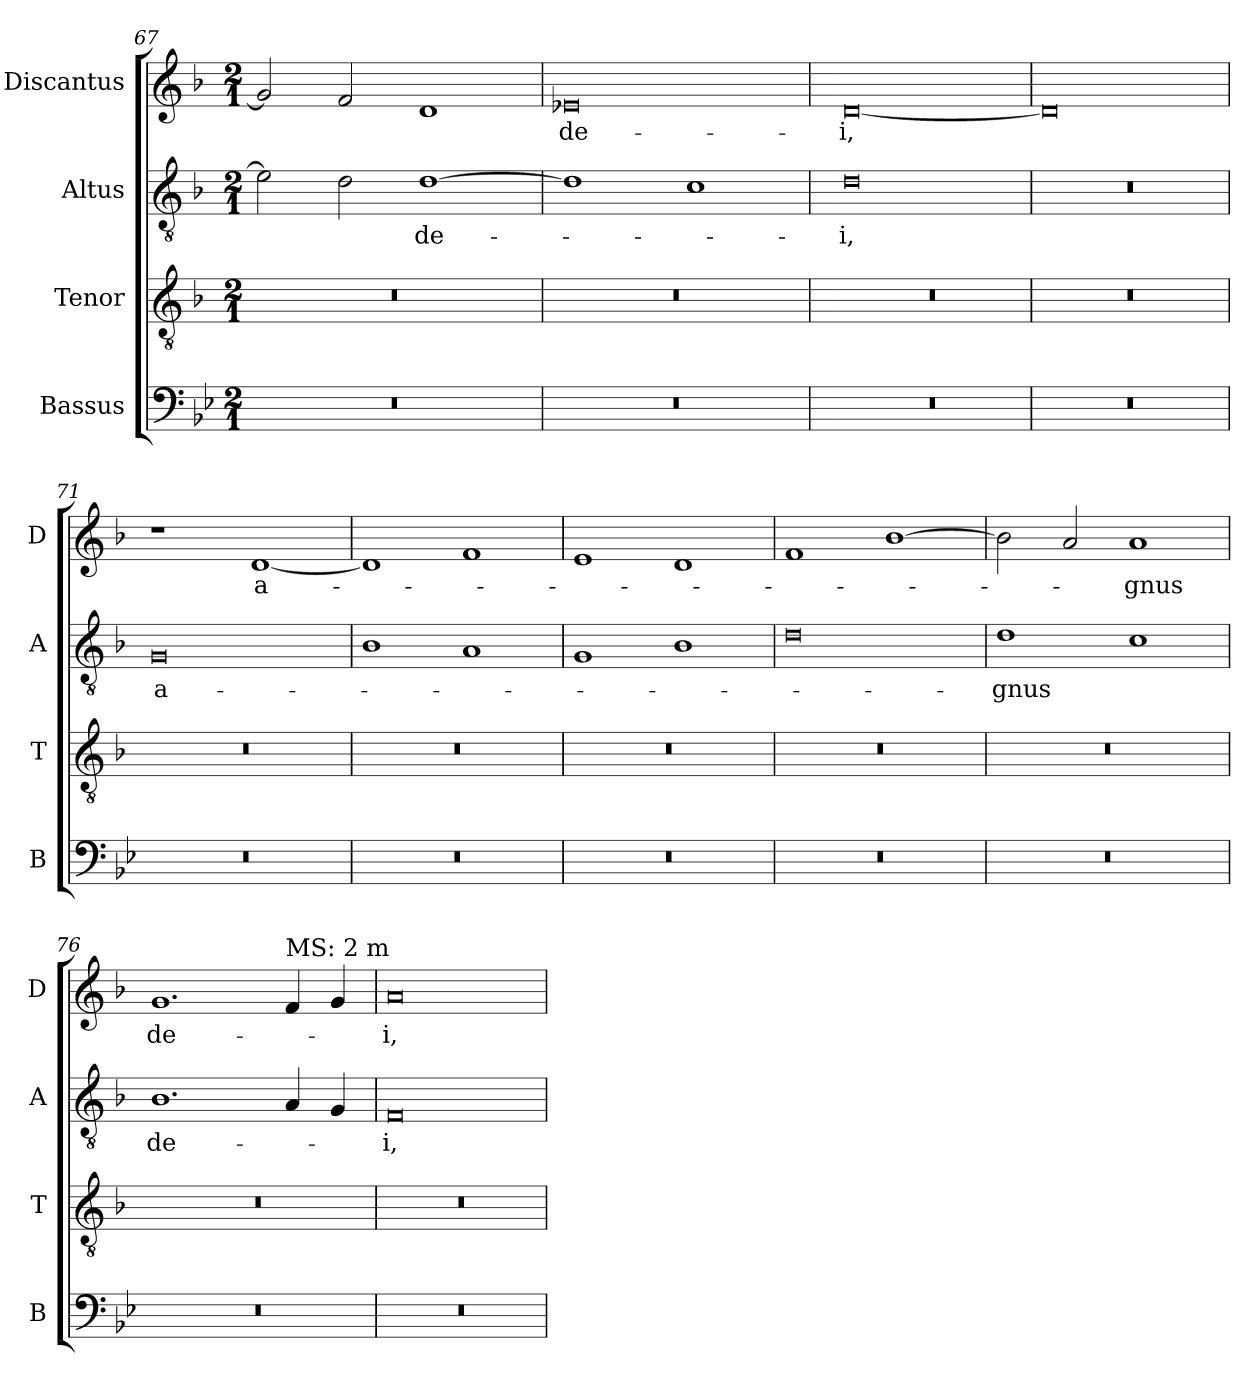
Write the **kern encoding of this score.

**kern	**kern	**kern	**text	**kern	**text
*part4	*part3	*part2	*part2	*part1	*part1
*staff4	*staff3	*staff2	*staff2	*staff1	*staff1
*I"Bassus	*I"Tenor	*I"Altus	*	*I"Discantus	*
*I'B	*I'T	*I'A	*	*I'D	*
*clefF4	*clefGv2	*clefGv2	*	*clefG2	*
*k[b-e-]	*k[b-]	*k[b-]	*	*k[b-]	*
*M2/1	*M2/1	*M2/1	*	*M2/1	*
=67	=67	=67	=67	=67	=67
0r	0r	2e-]	.	2g]	.
.	.	2d	.	2f	.
.	.	[1d	de-	1d	.
=68	=68	=68	=68	=68	=68
0r	0r	1d]	.	0e-X	de-
.	.	1c	.	.	.
=69	=69	=69	=69	=69	=69
0r	0r	0d	-i,	[0d	-i,
=70	=70	=70	=70	=70	=70
0r	0r	0r	.	0d]	.
=71	=71	=71	=71	=71	=71
0r	0r	0G	a-	1r	.
.	.	.	.	[1d	a-
=72	=72	=72	=72	=72	=72
0r	0r	1B-	.	1d]	.
.	.	1A	.	1f	.
=73	=73	=73	=73	=73	=73
0r	0r	1G	.	1e	.
.	.	1B-	.	1d	.
=74	=74	=74	=74	=74	=74
0r	0r	0d	.	1f	.
.	.	.	.	[1b-	.
=75	=75	=75	=75	=75	=75
0r	0r	1d	-gnus	2b-]	.
.	.	.	.	2a	.
.	.	1c	.	1a	-gnus
=76	=76	=76	=76	=76	=76
0r	0r	1.B-	de-	1.g	de-
!	!	!	!	!LO:TX:a:t=MS&colon; 2 m	!
.	.	4A	.	4f	.
.	.	4G	.	4g	.
=77	=77	=77	=77	=77	=77
0r	0r	0F	-i,	0a	-i,
=	=	=	=	=	=
*-	*-	*-	*-	*-	*-
